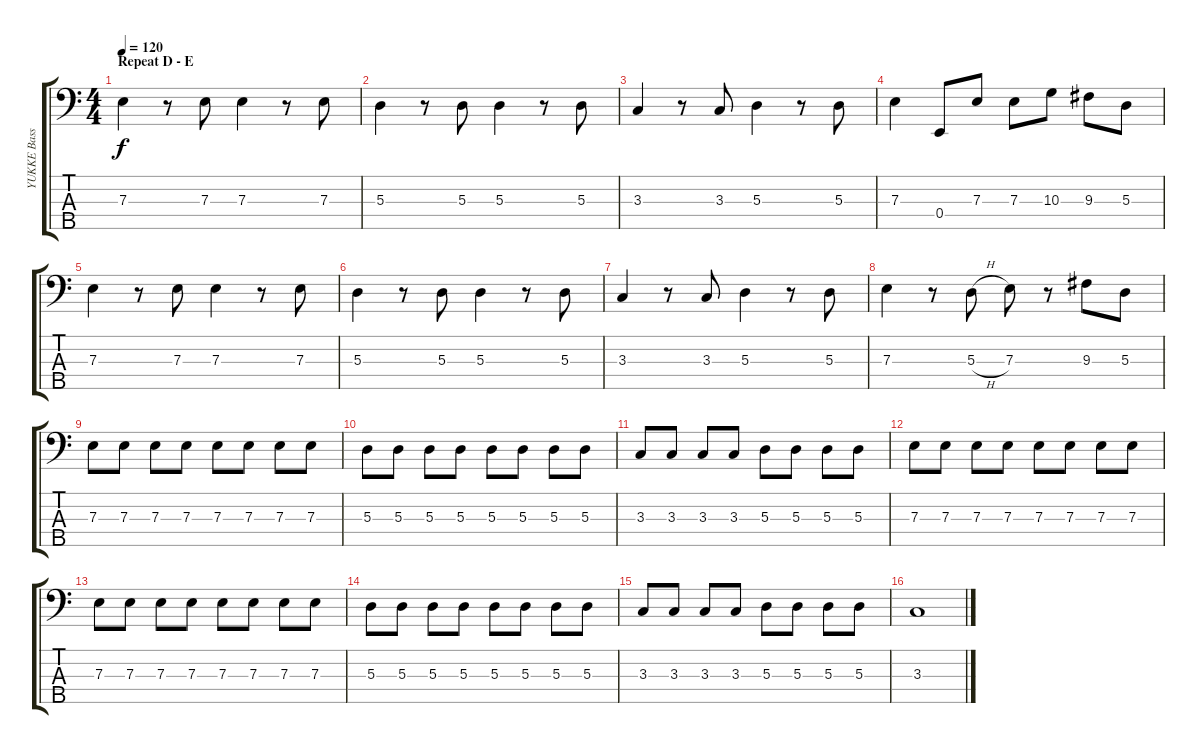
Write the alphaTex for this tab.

\track ("YUKKE Bass" "YUKKE Bass") {instrument electricbassfinger}
\staff {score tabs}
\tuning (G2 D2 A1 E1 B0) {hide}
\ts (4 4)
\section ("" "Repeat D - E")
\tempo 120
\clef f4
\ks c
7.3.4{dy f} r.8 7.3.8 7.3.4 r.8 7.3.8 |
5.3.4 r.8 5.3.8 5.3.4 r.8 5.3.8 |
3.3.4 r.8 3.3.8 5.3.4 r.8 5.3.8 |
7.3.4 0.4.8 7.3.8 7.3.8 10.3.8 9.3.8 5.3.8 |
7.3.4 r.8 7.3.8 7.3.4 r.8 7.3.8 |
5.3.4 r.8 5.3.8 5.3.4 r.8 5.3.8 |
3.3.4 r.8 3.3.8 5.3.4 r.8 5.3.8 |
7.3.4 r.8 5.3{h}.8 7.3.8 r.8 9.3.8 5.3.8 |
7.3.8 7.3.8 7.3.8 7.3.8 7.3.8 7.3.8 7.3.8 7.3.8 |
5.3.8 5.3.8 5.3.8 5.3.8 5.3.8 5.3.8 5.3.8 5.3.8 |
3.3.8 3.3.8 3.3.8 3.3.8 5.3.8 5.3.8 5.3.8 5.3.8 |
7.3.8 7.3.8 7.3.8 7.3.8 7.3.8 7.3.8 7.3.8 7.3.8 |
7.3.8 7.3.8 7.3.8 7.3.8 7.3.8 7.3.8 7.3.8 7.3.8 |
5.3.8 5.3.8 5.3.8 5.3.8 5.3.8 5.3.8 5.3.8 5.3.8 |
3.3.8 3.3.8 3.3.8 3.3.8 5.3.8 5.3.8 5.3.8 5.3.8 |
3.3.1
